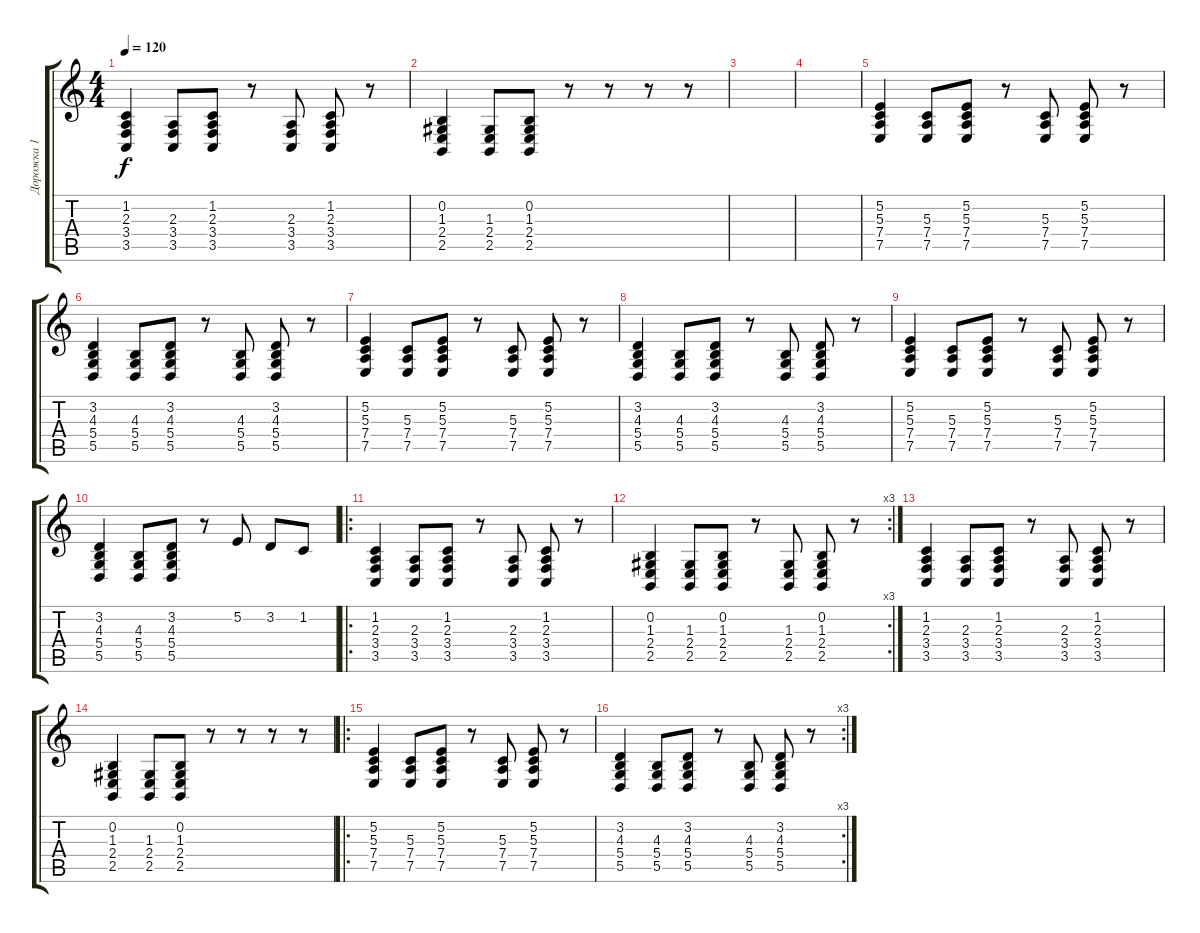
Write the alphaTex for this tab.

\track ("Дорожка 1" "Дорожка 1") {instrument electricgrandpiano}
\staff {score tabs}
\tuning (E4 B3 G3 D3 A2 E2) {hide}
\ts (4 4)
\tempo 120
\clef g2
\ks c
(1.2 2.3 3.4 3.5).4{dy f} (2.3 3.4 3.5).8 (1.2 2.3 3.4 3.5).8 r.8 (2.3 3.4 3.5).8 (1.2 2.3 3.4 3.5).8 r.8 |
(0.2 1.3 2.4 2.5).4 (1.3 2.4 2.5).8 (0.2 1.3 2.4 2.5).8 r.8 r.8 r.8 r.8 |
|
|
(5.2 5.3 7.4 7.5).4 (5.3 7.4 7.5).8 (5.2 5.3 7.4 7.5).8 r.8 (5.3 7.4 7.5).8 (5.2 5.3 7.4 7.5).8 r.8 |
(3.2 4.3 5.4 5.5).4 (4.3 5.4 5.5).8 (3.2 4.3 5.4 5.5).8 r.8 (4.3 5.4 5.5).8 (3.2 4.3 5.4 5.5).8 r.8 |
(5.2 5.3 7.4 7.5).4 (5.3 7.4 7.5).8 (5.2 5.3 7.4 7.5).8 r.8 (5.3 7.4 7.5).8 (5.2 5.3 7.4 7.5).8 r.8 |
(3.2 4.3 5.4 5.5).4 (4.3 5.4 5.5).8 (3.2 4.3 5.4 5.5).8 r.8 (4.3 5.4 5.5).8 (3.2 4.3 5.4 5.5).8 r.8 |
(5.2 5.3 7.4 7.5).4 (5.3 7.4 7.5).8 (5.2 5.3 7.4 7.5).8 r.8 (5.3 7.4 7.5).8 (5.2 5.3 7.4 7.5).8 r.8 |
(3.2 4.3 5.4 5.5).4 (4.3 5.4 5.5).8 (3.2 4.3 5.4 5.5).8 r.8 5.2.8 3.2.8 1.2.8 |
\ro
(1.2 2.3 3.4 3.5).4 (2.3 3.4 3.5).8 (1.2 2.3 3.4 3.5).8 r.8 (2.3 3.4 3.5).8 (1.2 2.3 3.4 3.5).8 r.8 |
\rc 3
(0.2 1.3 2.4 2.5).4 (1.3 2.4 2.5).8 (0.2 1.3 2.4 2.5).8 r.8 (1.3 2.4 2.5).8 (0.2 1.3 2.4 2.5).8 r.8 |
(1.2 2.3 3.4 3.5).4 (2.3 3.4 3.5).8 (1.2 2.3 3.4 3.5).8 r.8 (2.3 3.4 3.5).8 (1.2 2.3 3.4 3.5).8 r.8 |
(0.2 1.3 2.4 2.5).4 (1.3 2.4 2.5).8 (0.2 1.3 2.4 2.5).8 r.8 r.8 r.8 r.8 |
\ro
(5.2 5.3 7.4 7.5).4 (5.3 7.4 7.5).8 (5.2 5.3 7.4 7.5).8 r.8 (5.3 7.4 7.5).8 (5.2 5.3 7.4 7.5).8 r.8 |
\rc 3
(3.2 4.3 5.4 5.5).4 (4.3 5.4 5.5).8 (3.2 4.3 5.4 5.5).8 r.8 (4.3 5.4 5.5).8 (3.2 4.3 5.4 5.5).8 r.8
